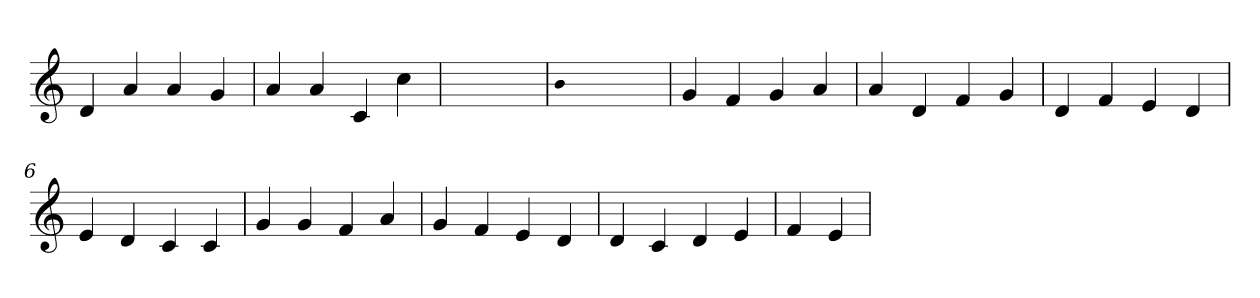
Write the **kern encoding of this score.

**kern
*part1
*staff1
*clefG2
=1
4d
4a
4a
4g
=2
4a
4a
4c
4cc
=3
1ryy
=3
qqb
1ryy
=3
4g
4f
4g
4a
=4
4a
4d
4f
4g
=5
4d
4f
4e
4d
=6
4e
4d
4c
4c
=7
4g
4g
4f
4a
=8
4g
4f
4e
4d
=9
4d
4c
4d
4e
=10
4f
4e
=
*-
